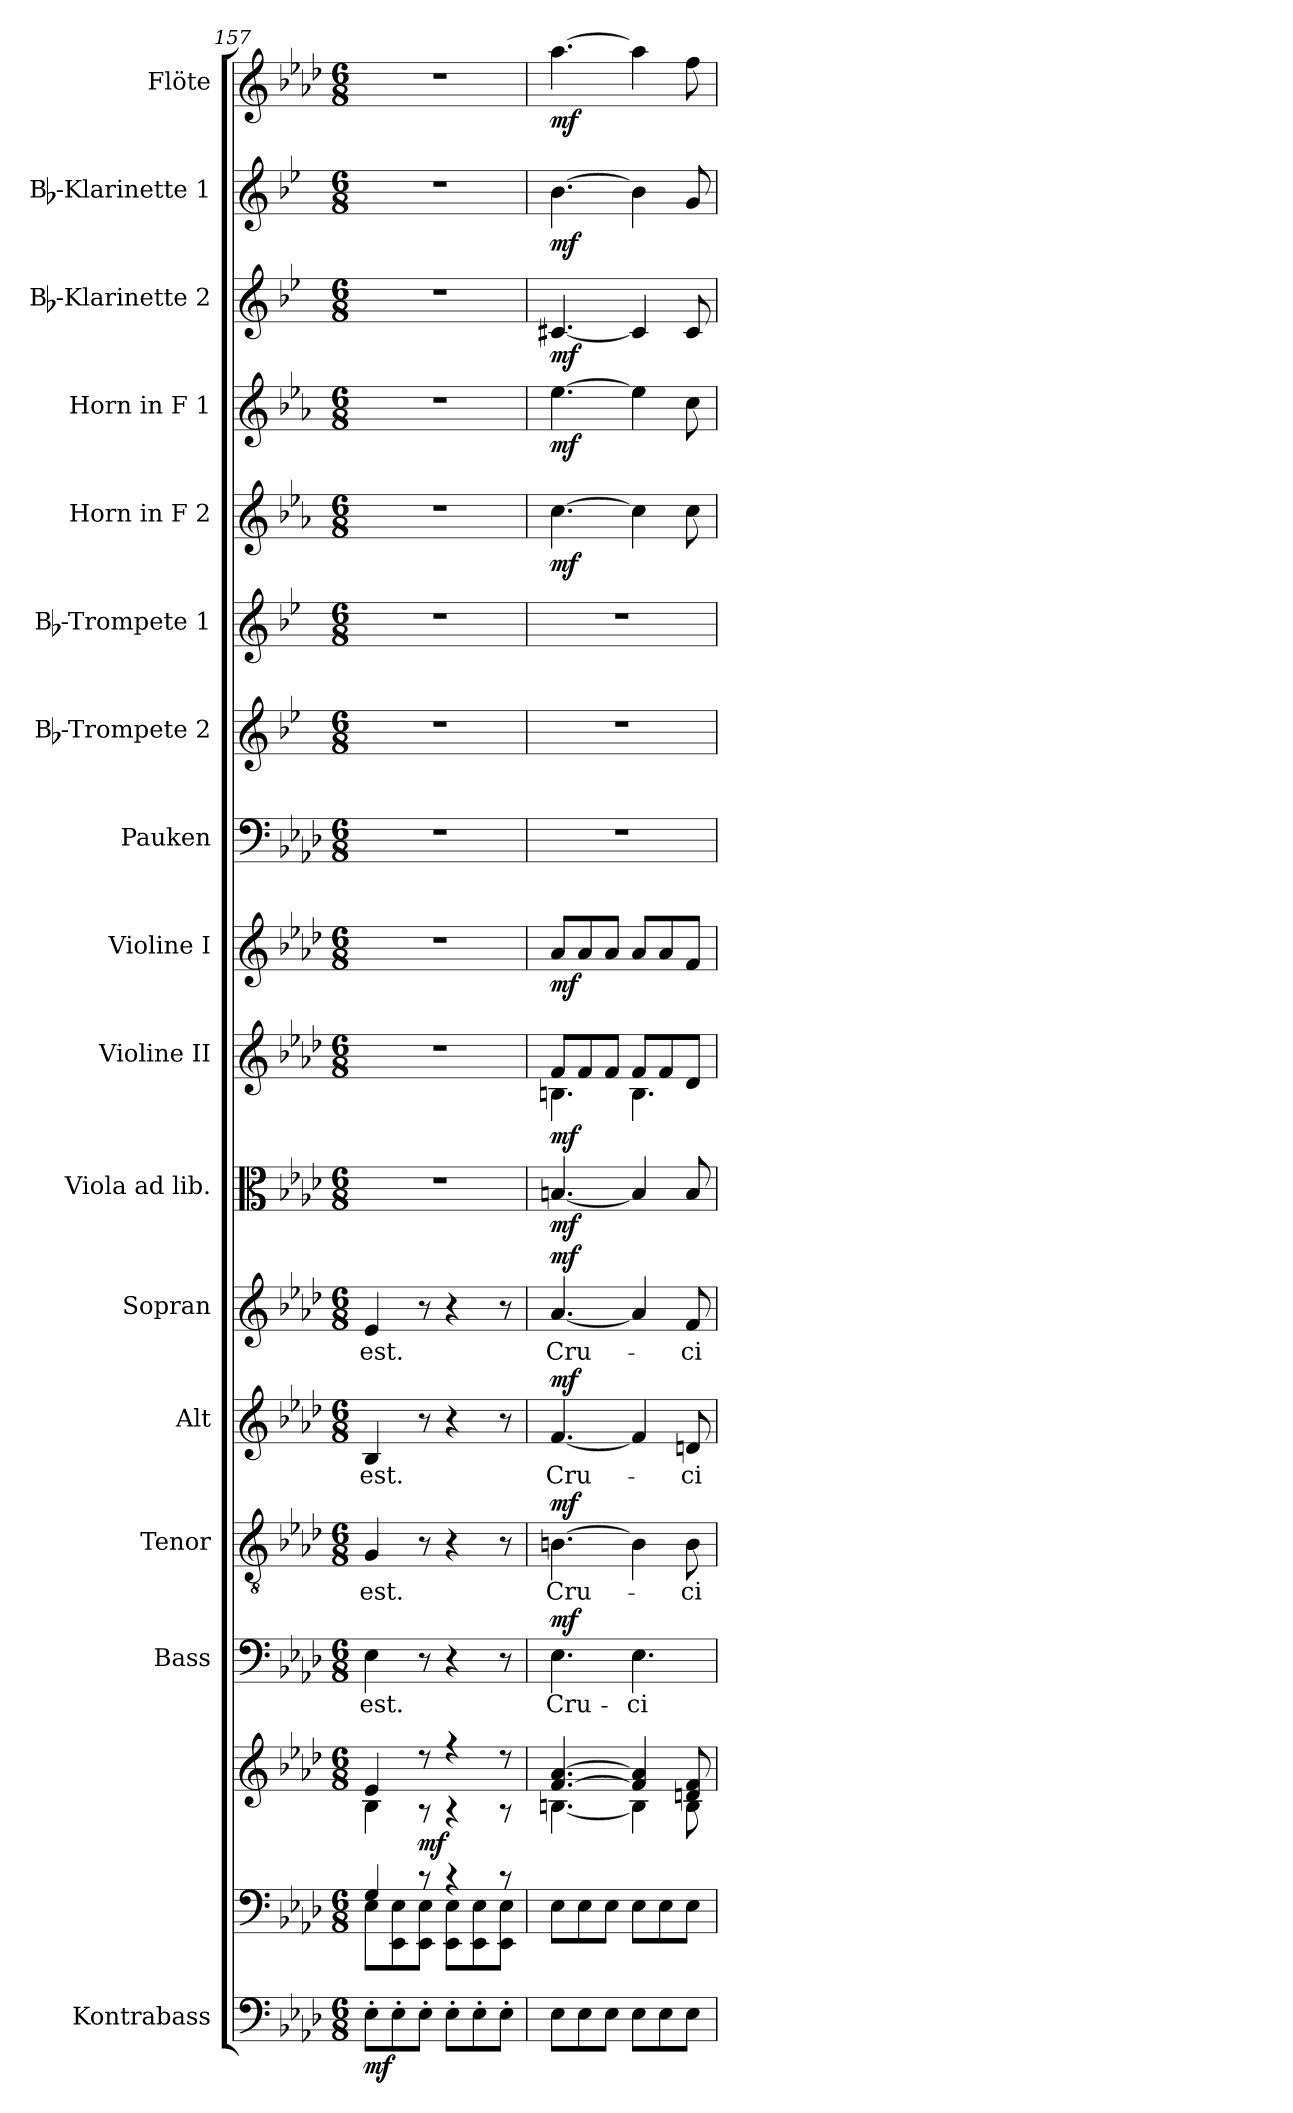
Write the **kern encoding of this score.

**kern	**dynam	**kern	**kern	**dynam	**kern	**text	**dynam	**kern	**text	**dynam	**kern	**text	**dynam	**kern	**text	**dynam	**kern	**dynam	**kern	**dynam	**kern	**dynam	**kern	**kern	**kern	**kern	**dynam	**kern	**dynam	**kern	**dynam	**kern	**dynam	**kern	**dynam
*part17	*part17	*part16	*part16	*part16	*part15	*part15	*part15	*part14	*part14	*part14	*part13	*part13	*part13	*part12	*part12	*part12	*part11	*part11	*part10	*part10	*part9	*part9	*part8	*part7	*part6	*part5	*part5	*part4	*part4	*part3	*part3	*part2	*part2	*part1	*part1
*staff18	*staff18	*staff17	*staff16	*staff16/17	*staff15	*staff15	*staff15	*staff14	*staff14	*staff14	*staff13	*staff13	*staff13	*staff12	*staff12	*staff12	*staff11	*staff11	*staff10	*staff10	*staff9	*staff9	*staff8	*staff7	*staff6	*staff5	*staff5	*staff4	*staff4	*staff3	*staff3	*staff2	*staff2	*staff1	*staff1
*I"Kontrabass	*	*	*	*	*I"Bass	*	*	*I"Tenor	*	*	*I"Alt	*	*	*I"Sopran	*	*	*I"Viola ad lib.	*	*I"Violine II	*	*I"Violine I	*	*I"Pauken	*I"Bb-Trompete 2	*I"Bb-Trompete 1	*I"Horn in F 2	*	*I"Horn in F 1	*	*I"Bb-Klarinette 2	*	*I"Bb-Klarinette 1	*	*I"Flöte	*
*I'Kb.	*	*	*	*	*I'B.	*	*	*I'T.	*	*	*I'A.	*	*	*I'S.	*	*	*I'Vla.	*	*I'Vl. II	*	*I'Vl. I	*	*I'Pk.	*I'Bb Trp. 2	*I'Bb Trp. 1	*	*	*	*	*I'Bb Kl. 2	*	*I'Bb Kl. 1	*	*I'Fl.	*
*clefF4	*	*clefF4	*clefG2	*	*clefF4	*	*	*clefGv2	*	*	*clefG2	*	*	*clefG2	*	*	*clefC3	*	*clefG2	*	*clefG2	*	*clefF4	*clefG2	*clefG2	*clefG2	*	*clefG2	*	*clefG2	*	*clefG2	*	*clefG2	*
*ITrd7c12	*	*	*	*	*	*	*	*	*	*	*	*	*	*	*	*	*	*	*	*	*	*	*	*ITrd1c2	*ITrd1c2	*ITrd4c7	*	*ITrd4c7	*	*ITrd1c2	*	*ITrd1c2	*	*	*
*k[b-e-a-d-]	*	*k[b-e-a-d-]	*k[b-e-a-d-]	*	*k[b-e-a-d-]	*	*	*k[b-e-a-d-]	*	*	*k[b-e-a-d-]	*	*	*k[b-e-a-d-]	*	*	*k[b-e-a-d-]	*	*k[b-e-a-d-]	*	*k[b-e-a-d-]	*	*k[b-e-a-d-]	*k[b-e-a-d-]	*k[b-e-a-d-]	*k[b-e-a-d-]	*	*k[b-e-a-d-]	*	*k[b-e-a-d-]	*	*k[b-e-a-d-]	*	*k[b-e-a-d-]	*
*A-:	*	*A-:	*A-:	*	*A-:	*	*	*A-:	*	*	*A-:	*	*	*A-:	*	*	*A-:	*	*A-:	*	*A-:	*	*A-:	*A-:	*A-:	*A-:	*	*A-:	*	*A-:	*	*A-:	*	*A-:	*
*M6/8	*	*M6/8	*M6/8	*	*M6/8	*	*	*M6/8	*	*	*M6/8	*	*	*M6/8	*	*	*M6/8	*	*M6/8	*	*M6/8	*	*M6/8	*M6/8	*M6/8	*M6/8	*	*M6/8	*	*M6/8	*	*M6/8	*	*M6/8	*
=157	=157	=157	=157	=157	=157	=157	=157	=157	=157	=157	=157	=157	=157	=157	=157	=157	=157	=157	=157	=157	=157	=157	=157	=157	=157	=157	=157	=157	=157	=157	=157	=157	=157	=157	=157
*	*	*^	*^	*	*	*	*	*	*	*	*	*	*	*	*	*	*	*	*	*	*	*	*	*	*	*	*	*	*	*	*	*	*	*	*
!	!LO:DY:b	!	!	!	!	!	!	!LO:LY:b	!	!	!LO:LY:b	!	!	!LO:LY:b	!	!	!LO:LY:b	!	!	!	!	!	!	!	!	!	!	!	!	!	!	!	!	!	!	!	!
8EE-'>\L	mf	4G/	8E-\L	4e-/	4B-\	.	4E-\	est.	.	4G/	est.	.	4B-/	est.	.	4e-/	est.	.	2.r	.	2.r	.	2.r	.	2.r	2.r	2.r	2.r	.	2.r	.	2.r	.	2.r	.	2.r	.
8EE-'>\	.	.	8EE-\ 8E-\	.	.	.	.	.	.	.	.	.	.	.	.	.	.	.	.	.	.	.	.	.	.	.	.	.	.	.	.	.	.	.	.	.	.
!	!	!	!	!	!	!LO:DY:b	!	!	!	!	!	!	!	!	!	!	!	!	!	!	!	!	!	!	!	!	!	!	!	!	!	!	!	!	!	!	!
8EE-'>\J	.	8rc	8EE-\ 8E-\J	8r	8r	mf	8r	.	.	8r	.	.	8r	.	.	8r	.	.	.	.	.	.	.	.	.	.	.	.	.	.	.	.	.	.	.	.	.
8EE-'>\L	.	4rc	8EE-\ 8E-\L	4r	4r	.	4r	.	.	4r	.	.	4r	.	.	4r	.	.	.	.	.	.	.	.	.	.	.	.	.	.	.	.	.	.	.	.	.
8EE-'>\	.	.	8EE-\ 8E-\	.	.	.	.	.	.	.	.	.	.	.	.	.	.	.	.	.	.	.	.	.	.	.	.	.	.	.	.	.	.	.	.	.	.
8EE-'>\J	.	8rc	8EE-\ 8E-\J	8r	8r	.	8r	.	.	8r	.	.	8r	.	.	8r	.	.	.	.	.	.	.	.	.	.	.	.	.	.	.	.	.	.	.	.	.
=158	=158	=158	=158	=158	=158	=158	=158	=158	=158	=158	=158	=158	=158	=158	=158	=158	=158	=158	=158	=158	=158	=158	=158	=158	=158	=158	=158	=158	=158	=158	=158	=158	=158	=158	=158	=158	=158
!	!	!	!	!	!	!	!	!LO:LY:b	!LO:DY:a	!	!LO:LY:b	!LO:DY:a	!	!LO:LY:b	!LO:DY:a	!	!LO:LY:b	!LO:DY:a	!	!LO:DY:b	!	!LO:DY:b	!	!LO:DY:b	!	!	!	!	!LO:DY:b	!	!LO:DY:b	!	!LO:DY:b	!	!LO:DY:b	!	!LO:DY:b
*	*	*v	*v	*	*	*	*	*	*	*	*	*	*	*	*	*	*	*	*	*	*^	*	*	*	*	*	*	*	*	*	*	*	*	*	*	*	*
8EE-\L	.	8E-\L	[>4.f/ [>4.a-/	[<4.Bn\	.	4.E-\	Cru-	mf	[4.Bn\	Cru-	mf	[4.f/	Cru-	mf	[4.a-/	Cru-	mf	[4.Bn/	mf	8f/L	4.Bn\	mf	8a-/L	mf	2.r	2.r	2.r	[4.f\	mf	[4.a-\	mf	[4.Bn/	mf	[4.a-\	mf	[4.aa-\	mf
8EE-\	.	8E-\	.	.	.	.	.	.	.	.	.	.	.	.	.	.	.	.	.	8f/	.	.	8a-/	.	.	.	.	.	.	.	.	.	.	.	.	.	.
8EE-\J	.	8E-\J	.	.	.	.	.	.	.	.	.	.	.	.	.	.	.	.	.	8f/J	.	.	8a-/J	.	.	.	.	.	.	.	.	.	.	.	.	.	.
!	!	!	!	!	!	!	!LO:LY:b	!	!	!	!	!	!	!	!	!	!	!	!	!	!	!	!	!	!	!	!	!	!	!	!	!	!	!	!	!	!
8EE-\L	.	8E-\L	4f/] 4a-/]	4B\]	.	4.E-\	-ci-	.	4B\]	.	.	4f/]	.	.	4a-/]	.	.	4B/]	.	8f/L	4.B\	.	8a-/L	.	.	.	.	4f\]	.	4a-\]	.	4B/]	.	4a-\]	.	4aa-\]	.
8EE-\	.	8E-\	.	.	.	.	.	.	.	.	.	.	.	.	.	.	.	.	.	8f/	.	.	8a-/	.	.	.	.	.	.	.	.	.	.	.	.	.	.
!	!	!	!	!	!	!	!	!	!	!LO:LY:b	!	!	!LO:LY:b	!	!	!LO:LY:b	!	!	!	!	!	!	!	!	!	!	!	!	!	!	!	!	!	!	!	!	!
8EE-\J	.	8E-\J	8dn/ 8f/	8B\	.	.	.	.	8B\	-ci-	.	8dn/	-ci-	.	8f/	-ci-	.	8B/	.	8d-/J	.	.	8f/J	.	.	.	.	8f\	.	8f\	.	8B/	.	8f/	.	8ff\	.
*	*	*	*v	*v	*	*	*	*	*	*	*	*	*	*	*	*	*	*	*	*v	*v	*	*	*	*	*	*	*	*	*	*	*	*	*	*	*	*
=	=	=	=	=	=	=	=	=	=	=	=	=	=	=	=	=	=	=	=	=	=	=	=	=	=	=	=	=	=	=	=	=	=	=	=
*-	*-	*-	*-	*-	*-	*-	*-	*-	*-	*-	*-	*-	*-	*-	*-	*-	*-	*-	*-	*-	*-	*-	*-	*-	*-	*-	*-	*-	*-	*-	*-	*-	*-	*-	*-
